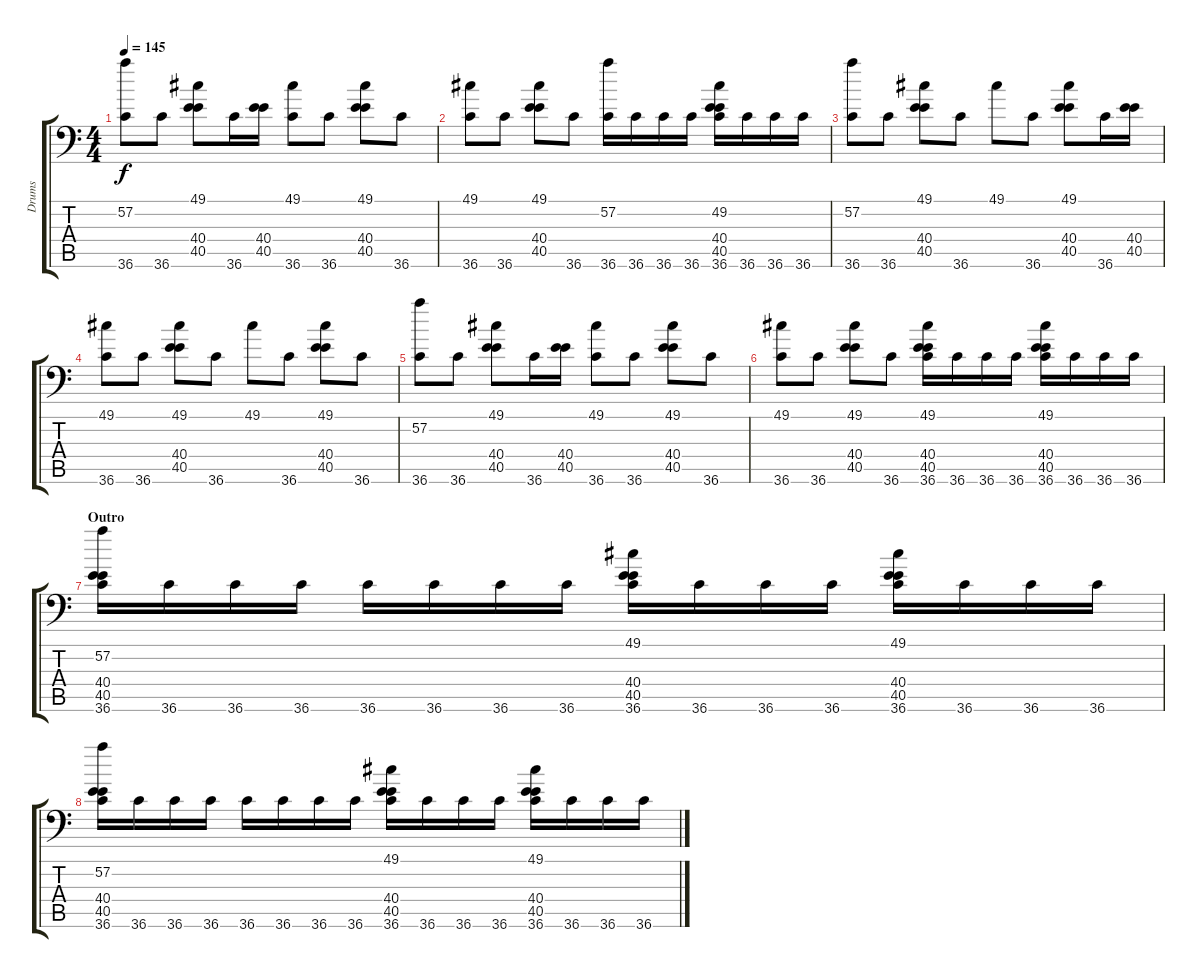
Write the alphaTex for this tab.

\track ("Drums" "Drums") {instrument acousticgrandpiano}
\staff {score tabs}
\tuning (C-1 C-1 C-1 C-1 C-1 C-1) {hide}
\ts (4 4)
\tempo 145
\clef f4
\ks c
(57.2 36.6).8{dy f} 36.6.8 (49.1 40.4 40.5).8 36.6.16 (40.4 40.5).16 (49.1 36.6).8 36.6.8 (49.1 40.4 40.5).8 36.6.8 |
(49.1 36.6).8 36.6.8 (49.1 40.4 40.5).8 36.6.8 (57.2 36.6).16 36.6.16 36.6.16 36.6.16 (49.2 40.4 40.5 36.6).16 36.6.16 36.6.16 36.6.16 |
(57.2 36.6).8 36.6.8 (49.1 40.4 40.5).8 36.6.8 49.1.8 36.6.8 (49.1 40.4 40.5).8 36.6.16 (40.4 40.5).16 |
(49.1 36.6).8 36.6.8 (49.1 40.4 40.5).8 36.6.8 49.1.8 36.6.8 (49.1 40.4 40.5).8 36.6.8 |
(57.2 36.6).8 36.6.8 (49.1 40.4 40.5).8 36.6.16 (40.4 40.5).16 (49.1 36.6).8 36.6.8 (49.1 40.4 40.5).8 36.6.8 |
(49.1 36.6).8 36.6.8 (49.1 40.4 40.5).8 36.6.8 (49.1 40.4 40.5 36.6).16 36.6.16 36.6.16 36.6.16 (49.1 40.4 40.5 36.6).16 36.6.16 36.6.16 36.6.16 |
\section ("" "Outro")
(57.2 40.4 40.5 36.6).16 36.6.16 36.6.16 36.6.16 36.6.16 36.6.16 36.6.16 36.6.16 (49.1 40.4 40.5 36.6).16 36.6.16 36.6.16 36.6.16 (49.1 40.4 40.5 36.6).16 36.6.16 36.6.16 36.6.16 |
(57.2 40.4 40.5 36.6).16 36.6.16 36.6.16 36.6.16 36.6.16 36.6.16 36.6.16 36.6.16 (49.1 40.4 40.5 36.6).16 36.6.16 36.6.16 36.6.16 (49.1 40.4 40.5 36.6).16 36.6.16 36.6.16 36.6.16
